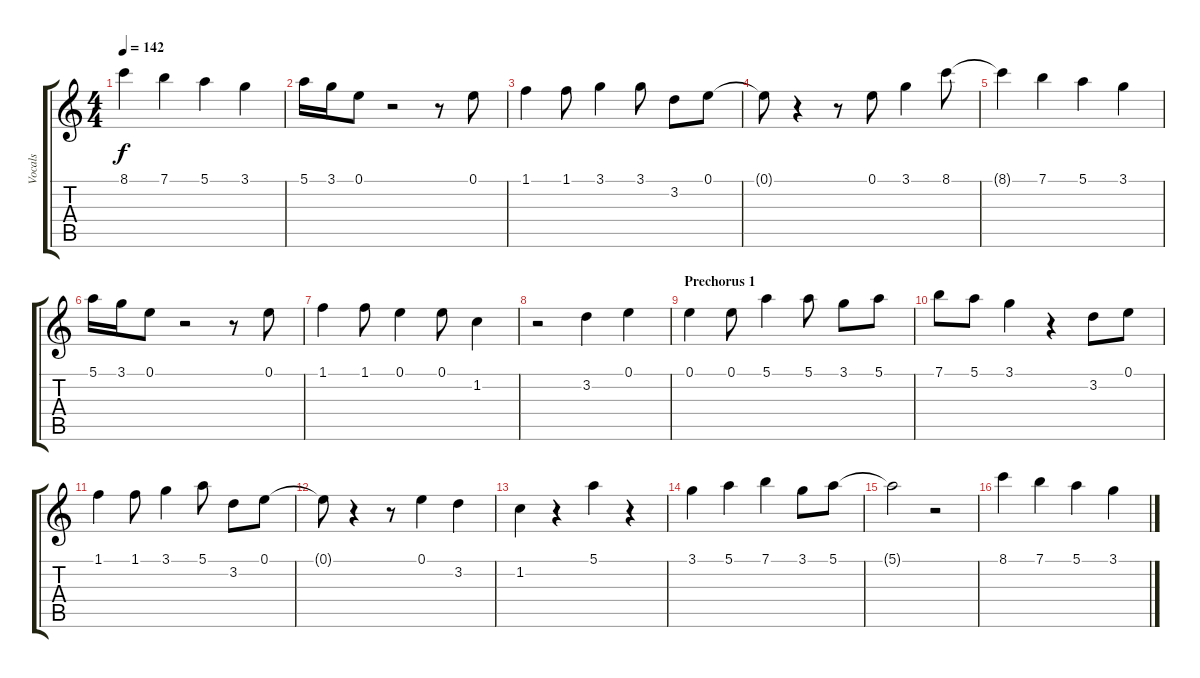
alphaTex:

\track ("Vocals" "Vocals") {instrument electricguitarmuted}
\staff {score tabs}
\tuning (E4 B3 G3 D3 A2 E2) {hide}
\ts (4 4)
\tempo 142
\clef g2
\ks c
8.1{t}.4{dy f} 7.1.4 5.1.4 3.1.4 |
5.1.16 3.1.16 0.1.8 r.2 r.8 0.1.8 |
1.1.4 1.1.8 3.1.4 3.1.8 3.2.8 0.1.8 |
0.1{t}.8 r.4 r.8 0.1.8 3.1.4 8.1.8 |
8.1{t}.4 7.1.4 5.1.4 3.1.4 |
5.1.16 3.1.16 0.1.8 r.2 r.8 0.1.8 |
1.1.4 1.1.8 0.1.4 0.1.8 1.2.4 |
r.2 3.2.4 0.1.4 |
\section ("" "Prechorus 1")
0.1.4 0.1.8 5.1.4 5.1.8 3.1.8 5.1.8 |
7.1.8 5.1.8 3.1.4 r.4 3.2.8 0.1.8 |
1.1.4 1.1.8 3.1.4 5.1.8 3.2.8 0.1.8 |
0.1{t}.8 r.4 r.8 0.1.4 3.2.4 |
1.2.4 r.4 5.1.4 r.4 |
3.1.4 5.1.4 7.1.4 3.1.8 5.1.8 |
5.1{t}.2 r.2 |
8.1.4 7.1.4 5.1.4 3.1.4
